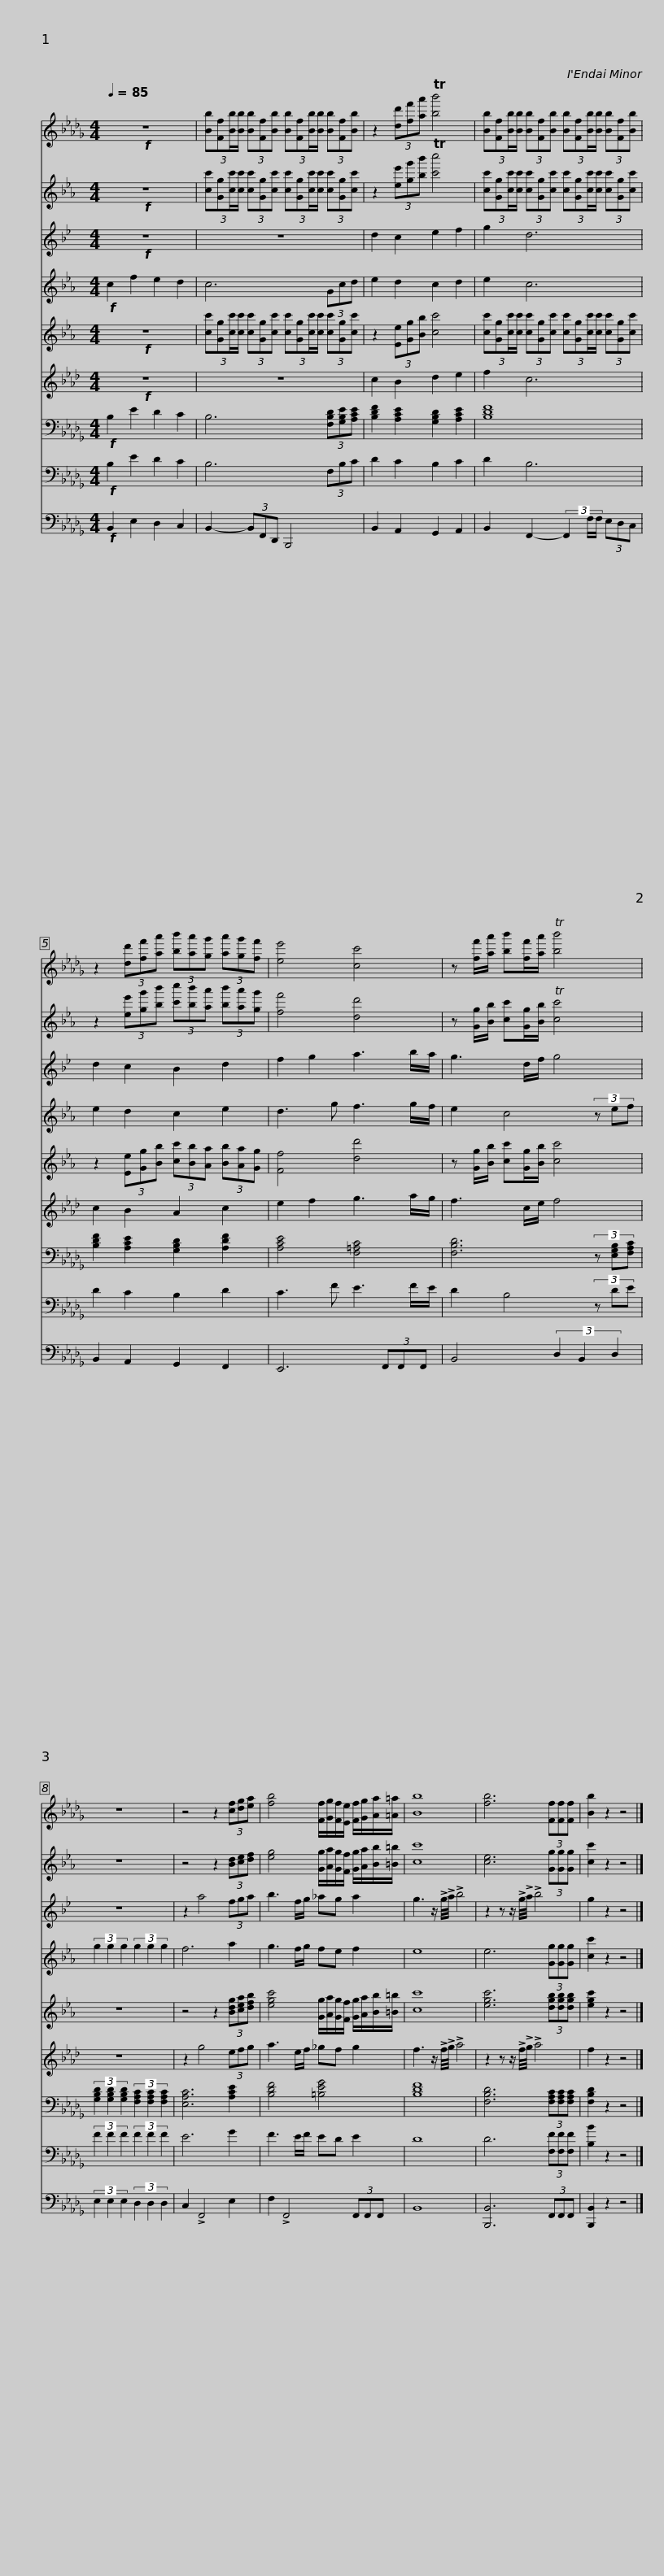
X:1
%%score 1 2 3 4 5 6 7 8 9
L:1/8
Q:1/4=85
M:4/4
I:linebreak $
K:Db
V:1 treble transpose=12
V:2 treble transpose=-2
V:3 treble transpose=-9
V:4 treble transpose=-14
V:5 treble transpose=-2
V:6 treble transpose=-7
V:7 bass
V:8 bass
V:9 bass
V:1
!f! z8 | (3:2:4[Bb][Ff][Bb]/[Bb]/ (3[Bb][Ff][Bb] (3:2:4[Bb][Ff][Bb]/[Bb]/ (3[Bb][Ff][Bb] | z2 (3[dd'][ff'][aa'] T[bb']4 |$ (3:2:4[Bb][Ff][Bb]/[Bb]/ (3[Bb][Ff][Bb] (3:2:4[Bb][Ff][Bb]/[Bb]/ (3[Bb][Ff][Bb] | z2 (3[dd'][ff'][aa'] (3[bb'][aa'][gg'] (3[aa'][gg'][ff'] | %5
 [ee']4 [cc']4 |$ z [ff']/[aa']/ [bb'][ff']/[aa']/ T[bb']4 | z8 | z4 z2 (3[cf][dg][ea] |$ [fb]4 [Ff]/[Gg]/[Ff]/[Ee]/ [Ff]/[Gg]/[Aa]/[=A=a]/ | %10
 [Bb]8 | [fb]6 (3[Ff][Ff][Ff] | [Bb]2 z2 z4 |] %13
V:2
[K:Eb]!f! z8 | (3:2:4[cc'][Gg][cc']/[cc']/ (3[cc'][Gg][cc'] (3:2:4[cc'][Gg][cc']/[cc']/ (3[cc'][Gg][cc'] | z2 (3[ee'][gg'][bb'] T[c'c'']4 |$ (3:2:4[cc'][Gg][cc']/[cc']/ (3[cc'][Gg][cc'] (3:2:4[cc'][Gg][cc']/[cc']/ (3[cc'][Gg][cc'] | z2 (3[ee'][gg'][bb'] (3[c'c''][bb'][aa'] (3[bb'][aa'][gg'] | %5
 [ff']4 [dd']4 |$ z [Gg]/[Bb]/ [cc'][Gg]/[Bb]/ T[cc']4 | z8 | z4 z2 (3[Bd][ce][df] |$ [eg]4 [Gg]/[Aa]/[Gg]/[Ff]/ [Gg]/[Aa]/[Bb]/[=B=b]/ | %10
 [cc']8 | [ce]6 (3[Gg][Gg][Gg] | [cc']2 z2 z4 |] %13
V:3
[K:Bb]!f! z8 | z8 | d2 c2 e2 f2 |$ g2 d6 | d2 c2 B2 d2 | %5
 f2 g2 a3 b/a/ |$ g3 d/f/ g4 | z8 | z2 a4 (3fga |$ b3 f/g/ _ag a2 | %10
 g3 z/ !>!g/4!>!a/4 !>!b4 | z2 z z/ !>!g/4!>!a/4 !>!b4 | g2 z2 z4 |] %13
V:4
[K:Eb]!f! c2 f2 e2 d2 | c6 (3Gcd | e2 d2 c2 d2 |$ e2 c6 | e2 d2 c2 e2 | %5
 d3 g f3 g/f/ |$ e2 c4 (3z ef | (3g2 g2 g2 (3g2 g2 g2 | f6 a2 |$ g3 f/g/ fe f2 | %10
 e8 | e6 (3[Gg][Gg][Gg] | [cc']2 z2 z4 |] %13
V:5
[K:Eb]!f! z8 | (3:2:4[cc'][Gg][cc']/[cc']/ (3[cc'][Gg][cc'] (3:2:4[cc'][Gg][cc']/[cc']/ (3[cc'][Gg][cc'] | z2 (3[Ee][Gg][Bb] [cc']4 |$ (3:2:4[cc'][Gg][cc']/[cc']/ (3[cc'][Gg][cc'] (3:2:4[cc'][Gg][cc']/[cc']/ (3[cc'][Gg][cc'] | z2 (3[Ee][Gg][Bb] (3[cc'][Bb][Aa] (3[Bb][Aa][Gg] | %5
 [Ff]4 [dd']4 |$ z [Gg]/[Bb]/ [cc'][Gg]/[Bb]/ [cc']4 | z8 | z4 z2 (3[Bdg][cea][dfb] |$ [egc']4 [Gg]/[Aa]/[Gg]/[Ff]/ [Gg]/[Aa]/[Bb]/[=B=b]/ | %10
 [cc']8 | [egc']6 (3[dgb][dgb][dgb] | [egc']2 z2 z4 |] %13
V:6
[K:Ab]!f! z8 | z8 | c2 B2 d2 e2 |$ f2 c6 | c2 B2 A2 c2 | %5
 e2 f2 g3 a/g/ |$ f3 c/e/ f4 | z8 | z2 g4 (3efg |$ a3 e/f/ _gf g2 | %10
 f3 z/ !>!f/4!>!g/4 !>!a4 | z2 z z/ !>!f/4!>!g/4 !>!a4 | f2 z2 z4 |] %13
V:7
!f! B,2 E2 D2 C2 | B,6 (3[F,B,D][G,B,E][A,CE] | [B,DF]2 [A,CE]2 [G,B,D]2 [A,CE]2 |$ [B,DF]8 | [B,DF]2 [A,CE]2 [G,B,D]2 [A,DF]2 | %5
 [A,CE]4 [F,=A,C]4 |$ [F,B,D]6 (3z [E,G,B,][F,A,C] | (3[G,B,D]2 [G,B,D]2 [G,B,D]2 (3[F,A,C]2 [F,A,C]2 [F,A,C]2 | [E,A,C]6 [A,CE]2 |$ [B,DF]4 [=B,EG]4 | %10
 [B,DF]8 | [F,B,D]6 (3[F,A,C][F,A,C][F,A,C] | [F,B,D]2 z2 z4 |] %13
V:8
!f! B,2 E2 D2 C2 | B,6 (3F,B,C | D2 C2 B,2 C2 |$ D2 B,6 | D2 C2 B,2 D2 | %5
 C3 F E3 F/E/ |$ D2 B,4 (3z DE | (3F2 F2 F2 (3F2 F2 F2 | E6 G2 |$ F3 E/F/ ED E2 | %10
 D8 | D6 (3[F,F][F,F][F,F] | [B,B]2 z2 z4 |] %13
V:9
!f! B,,2 E,2 D,2 C,2 | B,,2- (3B,,F,,D,, B,,,4 | B,,2 A,,2 G,,2 A,,2 |$ B,,2 F,,2- (3F,,2 F,/F,/ (3E,D,C, | B,,2 A,,2 G,,2 F,,2 | %5
 E,,6 (3F,,F,,F,, |$ B,,4 (3D,2 B,,2 D,2 | (3E,2 E,2 E,2 (3D,2 D,2 D,2 | C,2 !>!F,,4 E,2 |$ F,2 !>!F,,4 (3F,,F,,F,, | %10
 B,,8 | [B,,,B,,]6 (3F,,F,,F,, | [B,,,B,,]2 z2 z4 |] %13
